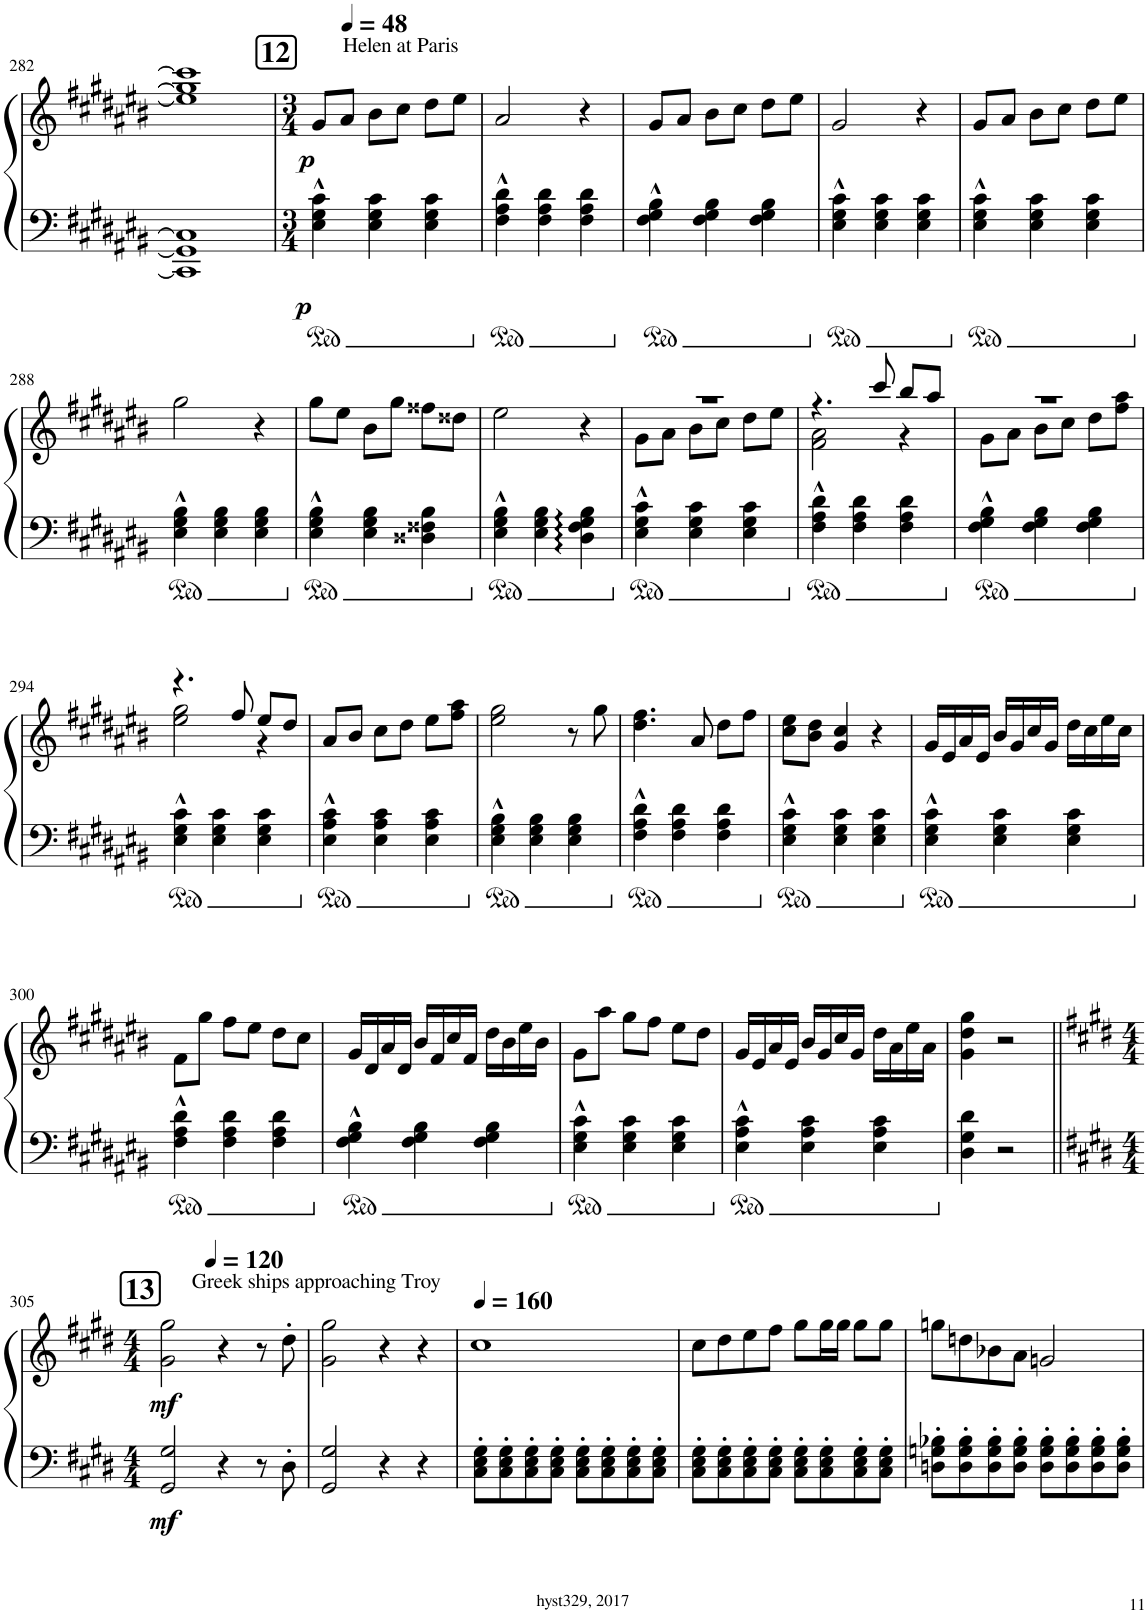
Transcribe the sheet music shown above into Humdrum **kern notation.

**kern	**kern	**dynam
*part1	*part1	*part1
*staff2	*staff1	*staff1/2
*I"Piano	*	*
*I'Pno.	*	*
!!LO:PB:g=z
*clefF4	*clefG2	*
*k[f#c#g#d#a#e#b#]	*k[f#c#g#d#a#e#b#]	*
*M4/4	*M4/4	*
=282	=282	=282
1CC#] 1GG#] 1C#]	1ee#] 1gg#] 1ccc#]	.
=283	=283	=283
!!LO:REH:place=s1:a:B:cj:fs=14:t=12
*M3/4	*M3/4	*
*	*MM48	*
!	!LO:TX:a:t=Helen at Paris	!
!	!	!LO:DY:b=2
!	!	!LO:DY:n=1:b
4E#\^^ 4G#\^^ 4c#\^^	8g#/L	p p
.	8a#/J	.
4E#\ 4G#\ 4c#\	8b#\L	.
.	8cc#\J	.
4E#\ 4G#\ 4c#\	8dd#\L	.
.	8ee#\J	.
=284	=284	=284
4F#\^^ 4A#\^^ 4d#\^^	2a#/	.
4F#\ 4A#\ 4d#\	.	.
4F#\ 4A#\ 4d#\	4r	.
=285	=285	=285
4F#\^^ 4G#\^^ 4B#\^^	8g#/L	.
.	8a#/J	.
4F#\ 4G#\ 4B#\	8b#\L	.
.	8cc#\J	.
4F#\ 4G#\ 4B#\	8dd#\L	.
.	8ee#\J	.
=286	=286	=286
4E#\^^ 4G#\^^ 4c#\^^	2g#/	.
4E#\ 4G#\ 4c#\	.	.
4E#\ 4G#\ 4c#\	4r	.
=287	=287	=287
4E#\^^ 4G#\^^ 4c#\^^	8g#/L	.
.	8a#/J	.
4E#\ 4G#\ 4c#\	8b#\L	.
.	8cc#\J	.
4E#\ 4G#\ 4c#\	8dd#\L	.
.	8ee#\J	.
!!LO:LB:g=z
=288	=288	=288
4E#\^^ 4G#\^^ 4B#\^^	2gg#\	.
4E#\ 4G#\ 4B#\	.	.
4E#\ 4G#\ 4B#\	4r	.
=289	=289	=289
4E#\^^ 4G#\^^ 4B#\^^	8gg#\L	.
.	8ee#\J	.
4E#\ 4G#\ 4B#\	8b#\L	.
.	8gg#\J	.
4D##X\ 4F##X\ 4B#\	8ff##X\L	.
.	8dd##X\J	.
=290	=290	=290
4E#\^^ 4G#\^^ 4B#\^^	2ee#\	.
4E#\ 4G#\ 4B#\	.	.
4D#\ 4F#\ 4G#\ 4B#\	4r	.
=291	=291	=291
*	*^	*
4E#\^^ 4G#\^^ 4c#\^^	2.r	8g#\L	.
.	.	8a#\J	.
4E#\ 4G#\ 4c#\	.	8b#\L	.
.	.	8cc#\J	.
4E#\ 4G#\ 4c#\	.	8dd#\L	.
.	.	8ee#\J	.
=292	=292	=292	=292
4F#\^^ 4A#\^^ 4d#\^^	4.r	2f#\ 2a#\	.
4F#\ 4A#\ 4d#\	.	.	.
.	8ccc#/	.	.
4F#\ 4A#\ 4d#\	8bb#/L	4r	.
.	8aa#/J	.	.
=293	=293	=293	=293
4F#\^^ 4G#\^^ 4B#\^^	2.r	8g#\L	.
.	.	8a#\J	.
4F#\ 4G#\ 4B#\	.	8b#\L	.
.	.	8cc#\J	.
4F#\ 4G#\ 4B#\	.	8dd#\L	.
.	.	8ff#\ 8aa#\J	.
!!LO:LB:g=z	!!
=294	=294	=294	=294
4E#\^^ 4G#\^^ 4c#\^^	4.r	2ee#\ 2gg#\	.
4E#\ 4G#\ 4c#\	.	.	.
.	8ff#/	.	.
4E#\ 4G#\ 4c#\	8ee#/L	4r	.
.	8dd#/J	.	.
*	*v	*v	*
=295	=295	=295
4E#\^^ 4A#\^^ 4c#\^^	8a#/L	.
.	8b#/J	.
4E#\ 4A#\ 4c#\	8cc#\L	.
.	8dd#\J	.
4E#\ 4A#\ 4c#\	8ee#\L	.
.	8ff#\ 8aa#\J	.
=296	=296	=296
4E#\^^ 4G#\^^ 4B#\^^	2ee#\ 2gg#\	.
4E#\ 4G#\ 4B#\	.	.
4E#\ 4G#\ 4B#\	8r	.
.	8gg#\	.
=297	=297	=297
4F#\^^ 4A#\^^ 4d#\^^	4.dd#\ 4.ff#\	.
4F#\ 4A#\ 4d#\	.	.
.	8a#/	.
4F#\ 4A#\ 4d#\	8dd#\L	.
.	8ff#\J	.
=298	=298	=298
4E#\^^ 4G#\^^ 4c#\^^	8cc#\ 8ee#\L	.
.	8b#\ 8dd#\J	.
4E#\ 4G#\ 4c#\	4g#/ 4cc#/	.
4E#\ 4G#\ 4c#\	4r	.
=299	=299	=299
4E#\^^ 4G#\^^ 4c#\^^	16g#/LL	.
.	16e#/	.
.	16a#/	.
.	16e#/JJ	.
4E#\ 4G#\ 4c#\	16b#/LL	.
.	16g#/	.
.	16cc#/	.
.	16g#/JJ	.
4E#\ 4G#\ 4c#\	16dd#\LL	.
.	16cc#\	.
.	16ee#\	.
.	16cc#\JJ	.
!!LO:LB:g=z
=300	=300	=300
4F#\^^ 4A#\^^ 4d#\^^	8f#\L	.
.	8gg#\J	.
4F#\ 4A#\ 4d#\	8ff#\L	.
.	8ee#\J	.
4F#\ 4A#\ 4d#\	8dd#\L	.
.	8cc#\J	.
=301	=301	=301
4F#\^^ 4G#\^^ 4B#\^^	16g#/LL	.
.	16d#/	.
.	16a#/	.
.	16d#/JJ	.
4F#\ 4G#\ 4B#\	16b#/LL	.
.	16f#/	.
.	16cc#/	.
.	16f#/JJ	.
4F#\ 4G#\ 4B#\	16dd#\LL	.
.	16b#\	.
.	16ee#\	.
.	16b#\JJ	.
=302	=302	=302
4E#\^^ 4G#\^^ 4c#\^^	8g#\L	.
.	8aa#\J	.
4E#\ 4G#\ 4c#\	8gg#\L	.
.	8ff#\J	.
4E#\ 4G#\ 4c#\	8ee#\L	.
.	8dd#\J	.
=303	=303	=303
4E#\^^ 4A#\^^ 4c#\^^	16g#/LL	.
.	16e#/	.
.	16a#/	.
.	16e#/JJ	.
4E#\ 4A#\ 4c#\	16b#/LL	.
.	16g#/	.
.	16cc#/	.
.	16g#/JJ	.
4E#\ 4A#\ 4c#\	16dd#\LL	.
.	16a#\	.
.	16ee#\	.
.	16a#\JJ	.
=304	=304	=304
4D#\ 4G#\ 4d#\	4g#\ 4dd#\ 4gg#\	.
2r	2r	.
!!LO:LB:g=z
=305||	=305||	=305||
!!LO:REH:place=s1:a:B:cj:fs=14:t=13
*k[f#c#g#d#]	*k[f#c#g#d#]	*
*M4/4	*M4/4	*
*	*MM120	*
!	!LO:TX:a:t=Greek ships approaching Troy	!
!	!	!LO:DY:b=2
!	!	!LO:DY:n=1:b
2GG#/ 2G#/	2g#\ 2gg#\	mf mf
4r	4r	.
8r	8r	.
8D#'\	8dd#'\	.
=306	=306	=306
2GG#/ 2G#/	2g#\ 2gg#\	.
4r	4r	.
4r	4r	.
=307	=307	=307
*	*MM160	*
8C#\' 8E\' 8G#\'L	1cc#	.
8C#\' 8E\' 8G#\'	.	.
8C#\' 8E\' 8G#\'	.	.
8C#\' 8E\' 8G#\'J	.	.
8C#\' 8E\' 8G#\'L	.	.
8C#\' 8E\' 8G#\'	.	.
8C#\' 8E\' 8G#\'	.	.
8C#\' 8E\' 8G#\'J	.	.
=308	=308	=308
8C#\' 8E\' 8G#\'L	8cc#\L	.
8C#\' 8E\' 8G#\'	8dd#\	.
8C#\' 8E\' 8G#\'	8ee\	.
8C#\' 8E\' 8G#\'J	8ff#\J	.
8C#\' 8E\' 8G#\'L	8gg#\L	.
8C#\' 8E\' 8G#\'	16gg#\L	.
.	16gg#\JJ	.
8C#\' 8E\' 8G#\'	8gg#\L	.
8C#\' 8E\' 8G#\'J	8gg#\J	.
=309	=309	=309
8Dn\' 8Gn\' 8B-X\'L	8ggn\L	.
8D\' 8G\' 8B-\'	8ddn\	.
8D\' 8G\' 8B-\'	8b-X\	.
8D\' 8G\' 8B-\'J	8a\J	.
8D\' 8G\' 8B-\'L	2gn/	.
8D\' 8G\' 8B-\'	.	.
8D\' 8G\' 8B-\'	.	.
8D\' 8G\' 8B-\'J	.	.
=	=	=
*-	*-	*-
